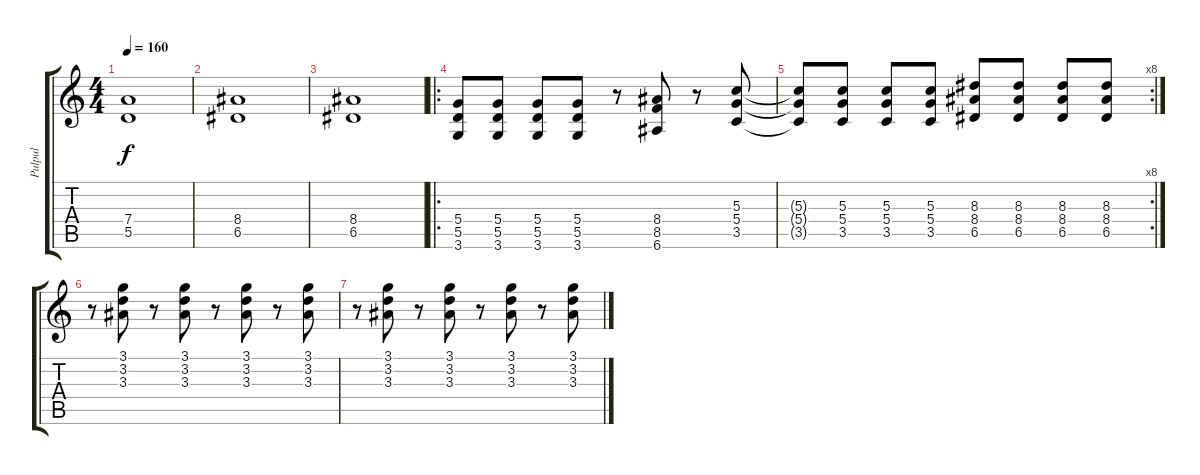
\track ("Pulpul" "Pulpul") {instrument distortionguitar}
\staff {score tabs}
\tuning (E4 B3 G3 D3 A2 E2) {hide}
\ts (4 4)
\tempo 160
\clef g2
\ks c
(7.4 5.5).1{dy f} |
(8.4 6.5).1 |
(8.4 6.5).1 |
\ro
(5.4 5.5 3.6).8 (5.4 5.5 3.6).8 (5.4 5.5 3.6).8 (5.4 5.5 3.6).8 r.8 (8.4 8.5 6.6).8 r.8 (5.3 5.4 3.5).8 |
\rc 8
(5.3{t} 5.4{t} 3.5{t}).8 (5.3 5.4 3.5).8 (5.3 5.4 3.5).8 (5.3 5.4 3.5).8 (8.3 8.4 6.5).8 (8.3 8.4 6.5).8 (8.3 8.4 6.5).8 (8.3 8.4 6.5).8 |
r.8{volume 6 instrument overdrivenguitar} (3.1 3.2 3.3).8 r.8 (3.1 3.2 3.3).8 r.8 (3.1 3.2 3.3).8 r.8 (3.1 3.2 3.3).8 |
r.8 (3.1 3.2 3.3).8 r.8 (3.1 3.2 3.3).8 r.8 (3.1 3.2 3.3).8 r.8 (3.1 3.2 3.3).8
